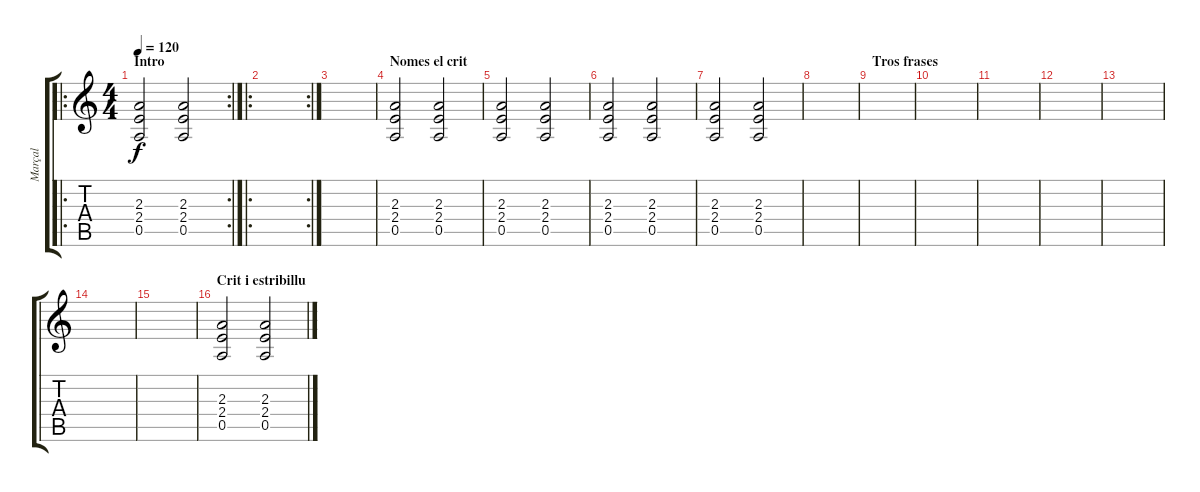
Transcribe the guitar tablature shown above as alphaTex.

\track ("Marçal" "Marçal") {instrument distortionguitar}
\staff {score tabs}
\tuning (E4 B3 G3 D3 A2 E2) {hide}
\ro
\rc 2
\ts (4 4)
\section ("" "Intro")
\tempo 120
\clef g2
\ks c
(2.3 2.4 0.5).2{dy f instrument distortionguitar} (2.3 2.4 0.5).2 |
\ro
\rc 2
|
|
\section ("" "Nomes el crit")
(2.3 2.4 0.5).2 (2.3 2.4 0.5).2 |
(2.3 2.4 0.5).2 (2.3 2.4 0.5).2 |
(2.3 2.4 0.5).2 (2.3 2.4 0.5).2 |
(2.3 2.4 0.5).2 (2.3 2.4 0.5).2 |
|
\section ("" "Tros frases")
|
|
|
|
|
|
|
\section ("" "Crit i estribillu")
(2.3 2.4 0.5).2 (2.3 2.4 0.5).2
